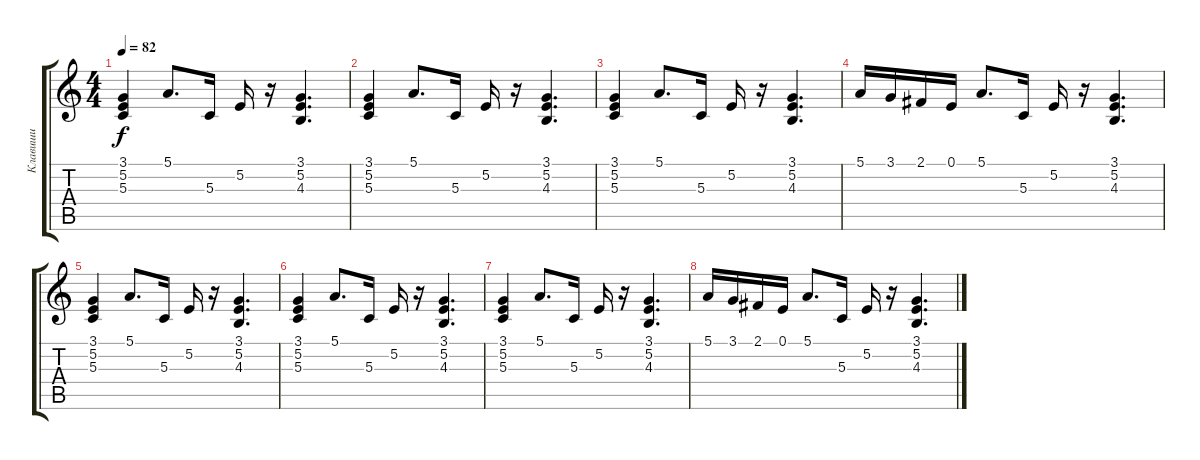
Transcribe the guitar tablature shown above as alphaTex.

\track ("Клавиши" "Клавиши") {instrument acousticgrandpiano}
\staff {score tabs}
\tuning (E4 B3 G3 D3 A2 E2) {hide}
\ts (4 4)
\tempo 82
\clef g2
\ks c
(3.1 5.2 5.3).4{dy f} 5.1.8{d} 5.3.16 5.2.16 r.16 (3.1 5.2 4.3).4{d} |
(3.1 5.2 5.3).4 5.1.8{d} 5.3.16 5.2.16 r.16 (3.1 5.2 4.3).4{d} |
(3.1 5.2 5.3).4 5.1.8{d} 5.3.16 5.2.16 r.16 (3.1 5.2 4.3).4{d} |
5.1.16 3.1.16 2.1.16 0.1.16 5.1.8{d} 5.3.16 5.2.16 r.16 (3.1 5.2 4.3).4{d} |
(3.1 5.2 5.3).4 5.1.8{d} 5.3.16 5.2.16 r.16 (3.1 5.2 4.3).4{d} |
(3.1 5.2 5.3).4 5.1.8{d} 5.3.16 5.2.16 r.16 (3.1 5.2 4.3).4{d} |
(3.1 5.2 5.3).4 5.1.8{d} 5.3.16 5.2.16 r.16 (3.1 5.2 4.3).4{d} |
5.1.16 3.1.16 2.1.16 0.1.16 5.1.8{d} 5.3.16 5.2.16 r.16 (3.1 5.2 4.3).4{d}
